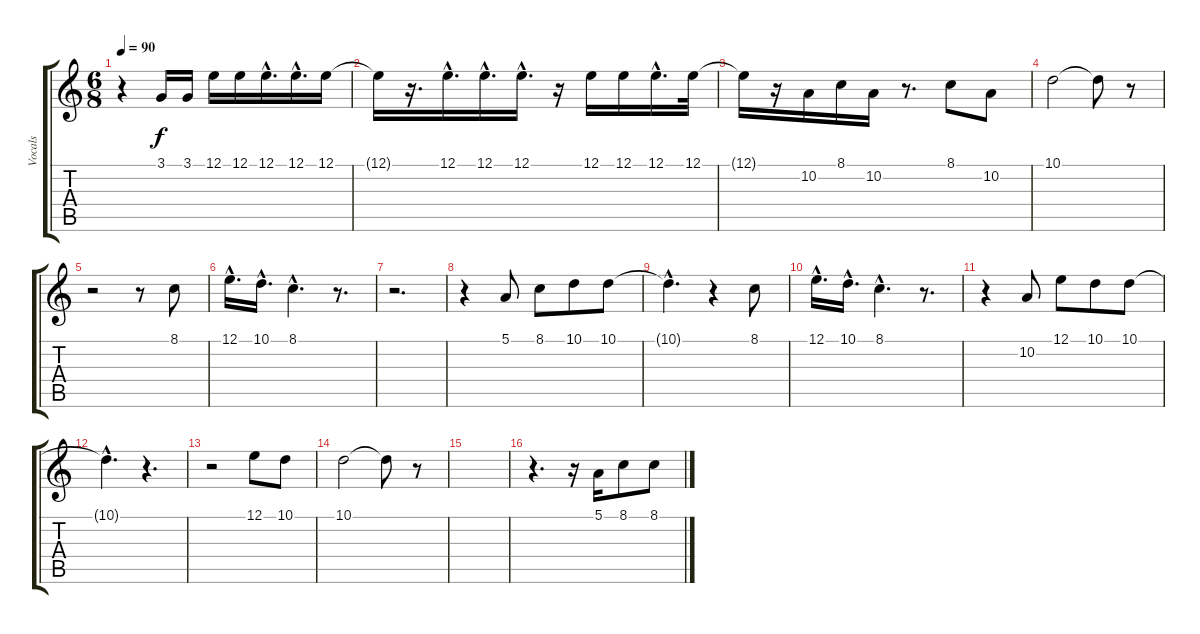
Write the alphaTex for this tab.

\track ("Vocals" "Vocals") {instrument lead6voice}
\staff {score tabs}
\tuning (E4 B3 G3 D3 A2 E2) {hide}
\ts (6 8)
\tempo 90
\clef g2
\ks c
r.4{dy f} 3.1.16 3.1.16 12.1.16 12.1.16 12.1{hac}.16{d} 12.1{hac}.16{d} 12.1.16 |
12.1{t}.16 r.16{d} 12.1{hac}.16{d} 12.1{hac}.16{d} 12.1{hac}.16{d} r.16 12.1.16 12.1.16 12.1{hac}.16{d} 12.1.32 |
12.1{t}.16 r.16 10.2.16 8.1.16 10.2.16 r.8{d} 8.1.8 10.2.8 |
10.1.2 10.1{t}.8 r.8 |
r.2 r.8 8.1.8 |
12.1{hac}.16{d} 10.1{hac}.16{d} 8.1{hac}.4{d} r.8{d} |
r.2{d} |
r.4 5.1.8 8.1.8 10.1.8 10.1.8 |
10.1{hac t}.4{d} r.4 8.1.8 |
12.1{hac}.16{d} 10.1{hac}.16{d} 8.1{hac}.4{d} r.8{d} |
r.4 10.2.8 12.1.8 10.1.8 10.1.8 |
10.1{hac t}.4{d} r.4{d} |
r.2 12.1.8 10.1.8 |
10.1.2 10.1{t}.8 r.8 |
|
r.4{d} r.16 5.1.16 8.1.8 8.1.8
